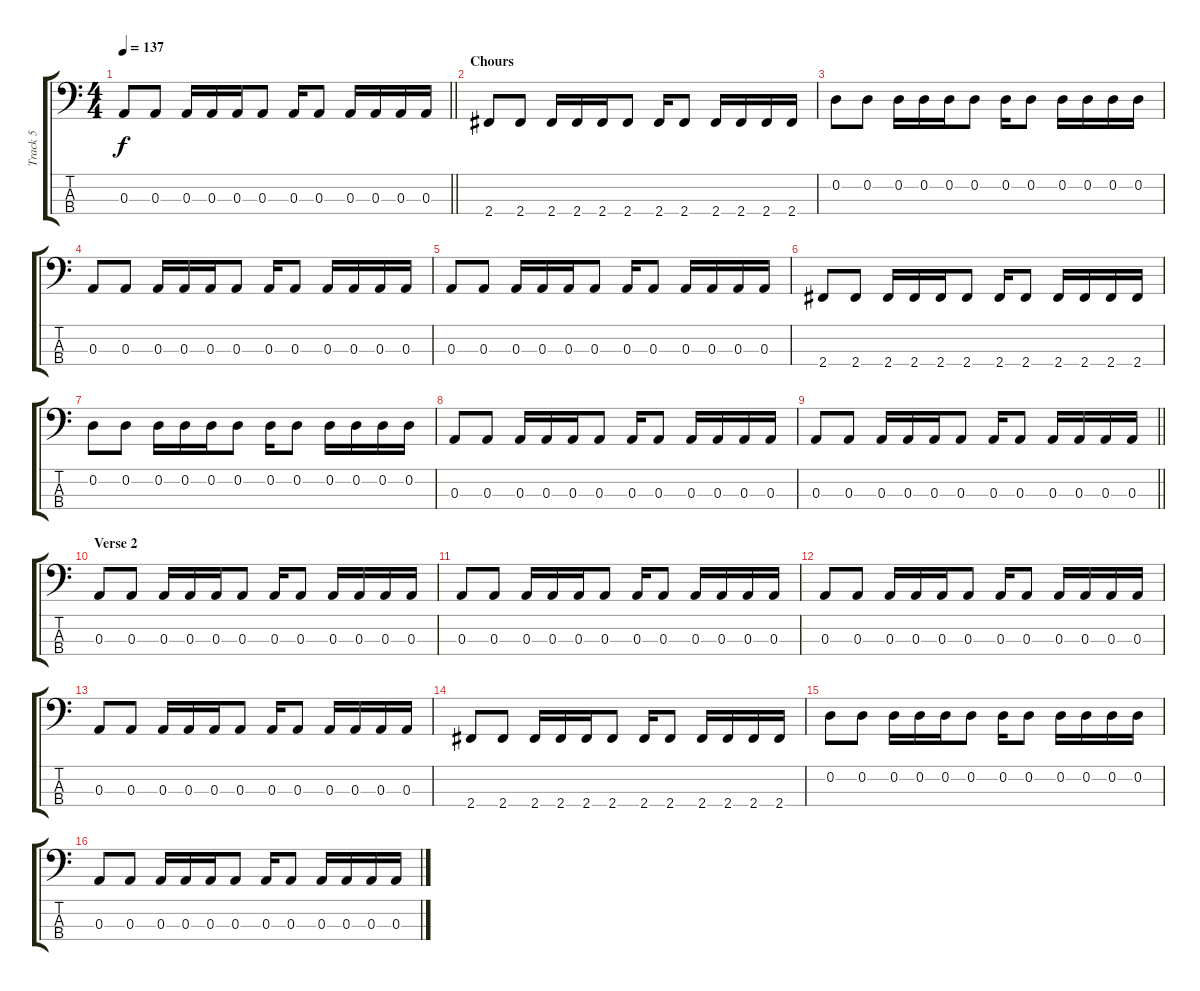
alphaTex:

\track ("Track 5" "Track 5") {instrument electricbasspick}
\staff {score tabs}
\tuning (G2 D2 A1 E1) {hide}
\ts (4 4)
\tempo 137
\clef f4
\barLineRight lightlight
\ks c
0.3.8{dy f} 0.3.8 0.3.16 0.3.16 0.3.16 0.3.8 0.3.16 0.3.8 0.3.16 0.3.16 0.3.16 0.3.16 |
\section ("" "Chours")
2.4.8 2.4.8 2.4.16 2.4.16 2.4.16 2.4.8 2.4.16 2.4.8 2.4.16 2.4.16 2.4.16 2.4.16 |
0.2.8 0.2.8 0.2.16 0.2.16 0.2.16 0.2.8 0.2.16 0.2.8 0.2.16 0.2.16 0.2.16 0.2.16 |
0.3.8 0.3.8 0.3.16 0.3.16 0.3.16 0.3.8 0.3.16 0.3.8 0.3.16 0.3.16 0.3.16 0.3.16 |
0.3.8 0.3.8 0.3.16 0.3.16 0.3.16 0.3.8 0.3.16 0.3.8 0.3.16 0.3.16 0.3.16 0.3.16 |
2.4.8 2.4.8 2.4.16 2.4.16 2.4.16 2.4.8 2.4.16 2.4.8 2.4.16 2.4.16 2.4.16 2.4.16 |
0.2.8 0.2.8 0.2.16 0.2.16 0.2.16 0.2.8 0.2.16 0.2.8 0.2.16 0.2.16 0.2.16 0.2.16 |
0.3.8 0.3.8 0.3.16 0.3.16 0.3.16 0.3.8 0.3.16 0.3.8 0.3.16 0.3.16 0.3.16 0.3.16 |
\barLineRight lightlight
0.3.8 0.3.8 0.3.16 0.3.16 0.3.16 0.3.8 0.3.16 0.3.8 0.3.16 0.3.16 0.3.16 0.3.16 |
\section ("" "Verse 2")
0.3.8 0.3.8 0.3.16 0.3.16 0.3.16 0.3.8 0.3.16 0.3.8 0.3.16 0.3.16 0.3.16 0.3.16 |
0.3.8 0.3.8 0.3.16 0.3.16 0.3.16 0.3.8 0.3.16 0.3.8 0.3.16 0.3.16 0.3.16 0.3.16 |
0.3.8 0.3.8 0.3.16 0.3.16 0.3.16 0.3.8 0.3.16 0.3.8 0.3.16 0.3.16 0.3.16 0.3.16 |
0.3.8 0.3.8 0.3.16 0.3.16 0.3.16 0.3.8 0.3.16 0.3.8 0.3.16 0.3.16 0.3.16 0.3.16 |
2.4.8 2.4.8 2.4.16 2.4.16 2.4.16 2.4.8 2.4.16 2.4.8 2.4.16 2.4.16 2.4.16 2.4.16 |
0.2.8 0.2.8 0.2.16 0.2.16 0.2.16 0.2.8 0.2.16 0.2.8 0.2.16 0.2.16 0.2.16 0.2.16 |
0.3.8 0.3.8 0.3.16 0.3.16 0.3.16 0.3.8 0.3.16 0.3.8 0.3.16 0.3.16 0.3.16 0.3.16
